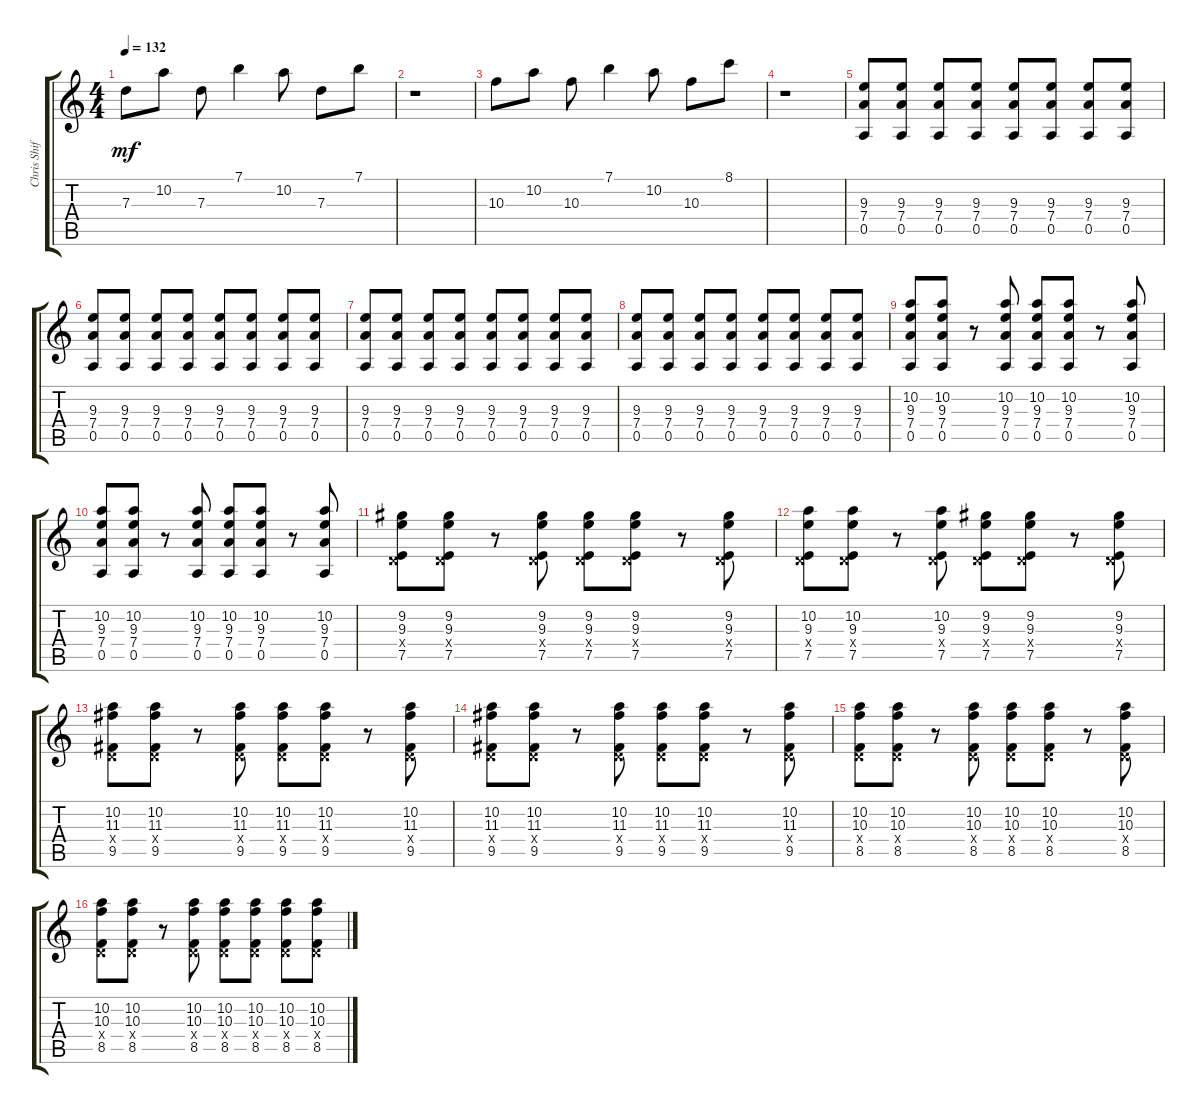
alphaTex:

\track ("Chris Shiflett (Lead)" "Chris Shif") {instrument overdrivenguitar}
\staff {score tabs}
\tuning (E4 B3 G3 D3 A2 E2) {hide}
\ts (4 4)
\tempo 132
\clef g2
\ks c
7.3.8{dy mf} 10.2.8 7.3.8 7.1.4 10.2.8 7.3.8 7.1.8 |
r.1 |
10.3.8 10.2.8 10.3.8 7.1.4 10.2.8 10.3.8 8.1.8 |
r.1 |
(9.3 7.4 0.5).8 (9.3 7.4 0.5).8 (9.3 7.4 0.5).8 (9.3 7.4 0.5).8 (9.3 7.4 0.5).8 (9.3 7.4 0.5).8 (9.3 7.4 0.5).8 (9.3 7.4 0.5).8 |
(9.3 7.4 0.5).8 (9.3 7.4 0.5).8 (9.3 7.4 0.5).8 (9.3 7.4 0.5).8 (9.3 7.4 0.5).8 (9.3 7.4 0.5).8 (9.3 7.4 0.5).8 (9.3 7.4 0.5).8 |
(9.3 7.4 0.5).8 (9.3 7.4 0.5).8 (9.3 7.4 0.5).8 (9.3 7.4 0.5).8 (9.3 7.4 0.5).8 (9.3 7.4 0.5).8 (9.3 7.4 0.5).8 (9.3 7.4 0.5).8 |
(9.3 7.4 0.5).8 (9.3 7.4 0.5).8 (9.3 7.4 0.5).8 (9.3 7.4 0.5).8 (9.3 7.4 0.5).8 (9.3 7.4 0.5).8 (9.3 7.4 0.5).8 (9.3 7.4 0.5).8 |
(10.2 9.3 7.4 0.5).8 (10.2 9.3 7.4 0.5).8 r.8 (10.2 9.3 7.4 0.5).8 (10.2 9.3 7.4 0.5).8 (10.2 9.3 7.4 0.5).8 r.8 (10.2 9.3 7.4 0.5).8 |
(10.2 9.3 7.4 0.5).8 (10.2 9.3 7.4 0.5).8 r.8 (10.2 9.3 7.4 0.5).8 (10.2 9.3 7.4 0.5).8 (10.2 9.3 7.4 0.5).8 r.8 (10.2 9.3 7.4 0.5).8 |
(9.2 9.3 0.4{x} 7.5).8 (9.2 9.3 0.4{x} 7.5).8 r.8 (9.2 9.3 0.4{x} 7.5).8 (9.2 9.3 0.4{x} 7.5).8 (9.2 9.3 0.4{x} 7.5).8 r.8 (9.2 9.3 0.4{x} 7.5).8 |
(10.2 9.3 0.4{x} 7.5).8 (10.2 9.3 0.4{x} 7.5).8 r.8 (10.2 9.3 0.4{x} 7.5).8 (9.2 9.3 0.4{x} 7.5).8 (9.2 9.3 0.4{x} 7.5).8 r.8 (9.2 9.3 0.4{x} 7.5).8 |
(10.2 11.3 0.4{x} 9.5).8 (10.2 11.3 0.4{x} 9.5).8 r.8 (10.2 11.3 0.4{x} 9.5).8 (10.2 11.3 0.4{x} 9.5).8 (10.2 11.3 0.4{x} 9.5).8 r.8 (10.2 11.3 0.4{x} 9.5).8 |
(10.2 11.3 0.4{x} 9.5).8 (10.2 11.3 0.4{x} 9.5).8 r.8 (10.2 11.3 0.4{x} 9.5).8 (10.2 11.3 0.4{x} 9.5).8 (10.2 11.3 0.4{x} 9.5).8 r.8 (10.2 11.3 0.4{x} 9.5).8 |
(10.2 10.3 0.4{x} 8.5).8 (10.2 10.3 0.4{x} 8.5).8 r.8 (10.2 10.3 0.4{x} 8.5).8 (10.2 10.3 0.4{x} 8.5).8 (10.2 10.3 0.4{x} 8.5).8 r.8 (10.2 10.3 0.4{x} 8.5).8 |
(10.2 10.3 0.4{x} 8.5).8 (10.2 10.3 0.4{x} 8.5).8 r.8 (10.2 10.3 0.4{x} 8.5).8 (10.2 10.3 0.4{x} 8.5).8 (10.2 10.3 0.4{x} 8.5).8 (10.2 10.3 0.4{x} 8.5).8 (10.2 10.3 0.4{x} 8.5).8
